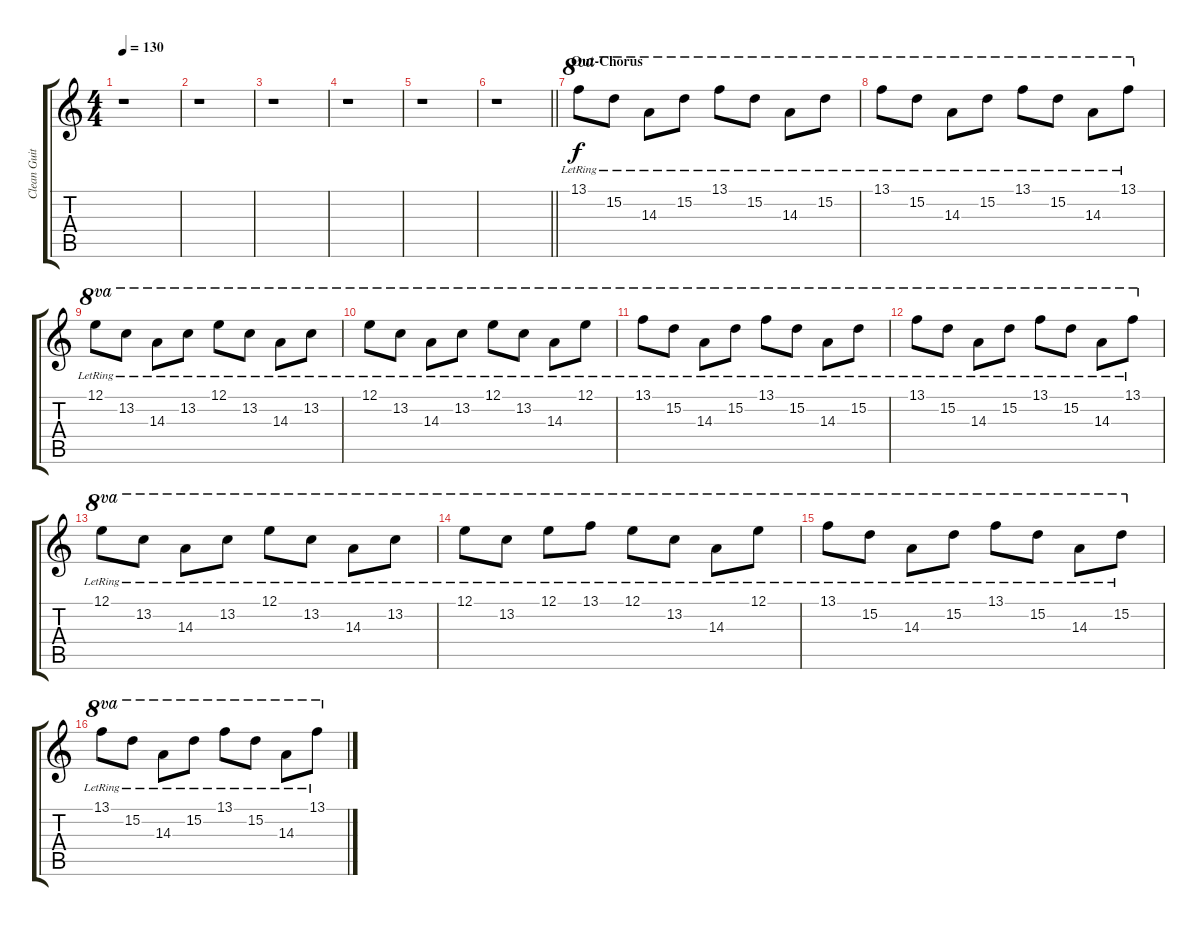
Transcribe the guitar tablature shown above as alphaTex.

\track ("Clean Guitar" "Clean Guit") {instrument acousticguitarsteel}
\staff {score tabs}
\tuning (E4 B3 G3 D3 A2 E2) {hide}
\ts (4 4)
\tempo 130
\clef g2
\ks c
r.1{dy f} |
r.1 |
r.1 |
r.1 |
r.1 |
\barLineRight lightlight
r.1 |
\section ("" "Out-Chorus")
13.1{lr}.8{ot 8va} 15.2{lr}.8{ot 8va} 14.3{lr}.8{ot 8va} 15.2{lr}.8{ot 8va} 13.1{lr}.8{ot 8va} 15.2{lr}.8{ot 8va} 14.3{lr}.8{ot 8va} 15.2{lr}.8{ot 8va} |
13.1{lr}.8{ot 8va} 15.2{lr}.8{ot 8va} 14.3{lr}.8{ot 8va} 15.2{lr}.8{ot 8va} 13.1{lr}.8{ot 8va} 15.2{lr}.8{ot 8va} 14.3{lr}.8{ot 8va} 13.1{lr}.8{ot 8va} |
12.1{lr}.8{ot 8va} 13.2{lr}.8{ot 8va} 14.3{lr}.8{ot 8va} 13.2{lr}.8{ot 8va} 12.1{lr}.8{ot 8va} 13.2{lr}.8{ot 8va} 14.3{lr}.8{ot 8va} 13.2{lr}.8{ot 8va} |
12.1{lr}.8{ot 8va} 13.2{lr}.8{ot 8va} 14.3{lr}.8{ot 8va} 13.2{lr}.8{ot 8va} 12.1{lr}.8{ot 8va} 13.2{lr}.8{ot 8va} 14.3{lr}.8{ot 8va} 12.1{lr}.8{ot 8va} |
13.1{lr}.8{ot 8va} 15.2{lr}.8{ot 8va} 14.3{lr}.8{ot 8va} 15.2{lr}.8{ot 8va} 13.1{lr}.8{ot 8va} 15.2{lr}.8{ot 8va} 14.3{lr}.8{ot 8va} 15.2{lr}.8{ot 8va} |
13.1{lr}.8{ot 8va} 15.2{lr}.8{ot 8va} 14.3{lr}.8{ot 8va} 15.2{lr}.8{ot 8va} 13.1{lr}.8{ot 8va} 15.2{lr}.8{ot 8va} 14.3{lr}.8{ot 8va} 13.1{lr}.8{ot 8va} |
12.1{lr}.8{ot 8va} 13.2{lr}.8{ot 8va} 14.3{lr}.8{ot 8va} 13.2{lr}.8{ot 8va} 12.1{lr}.8{ot 8va} 13.2{lr}.8{ot 8va} 14.3{lr}.8{ot 8va} 13.2{lr}.8{ot 8va} |
12.1{lr}.8{ot 8va} 13.2{lr}.8{ot 8va} 12.1{lr}.8{ot 8va} 13.1{lr}.8{ot 8va} 12.1{lr}.8{ot 8va} 13.2{lr}.8{ot 8va} 14.3{lr}.8{ot 8va} 12.1{lr}.8{ot 8va} |
13.1{lr}.8{ot 8va} 15.2{lr}.8{ot 8va} 14.3{lr}.8{ot 8va} 15.2{lr}.8{ot 8va} 13.1{lr}.8{ot 8va} 15.2{lr}.8{ot 8va} 14.3{lr}.8{ot 8va} 15.2{lr}.8{ot 8va} |
13.1{lr}.8{ot 8va} 15.2{lr}.8{ot 8va} 14.3{lr}.8{ot 8va} 15.2{lr}.8{ot 8va} 13.1{lr}.8{ot 8va} 15.2{lr}.8{ot 8va} 14.3{lr}.8{ot 8va} 13.1{lr}.8{ot 8va}
